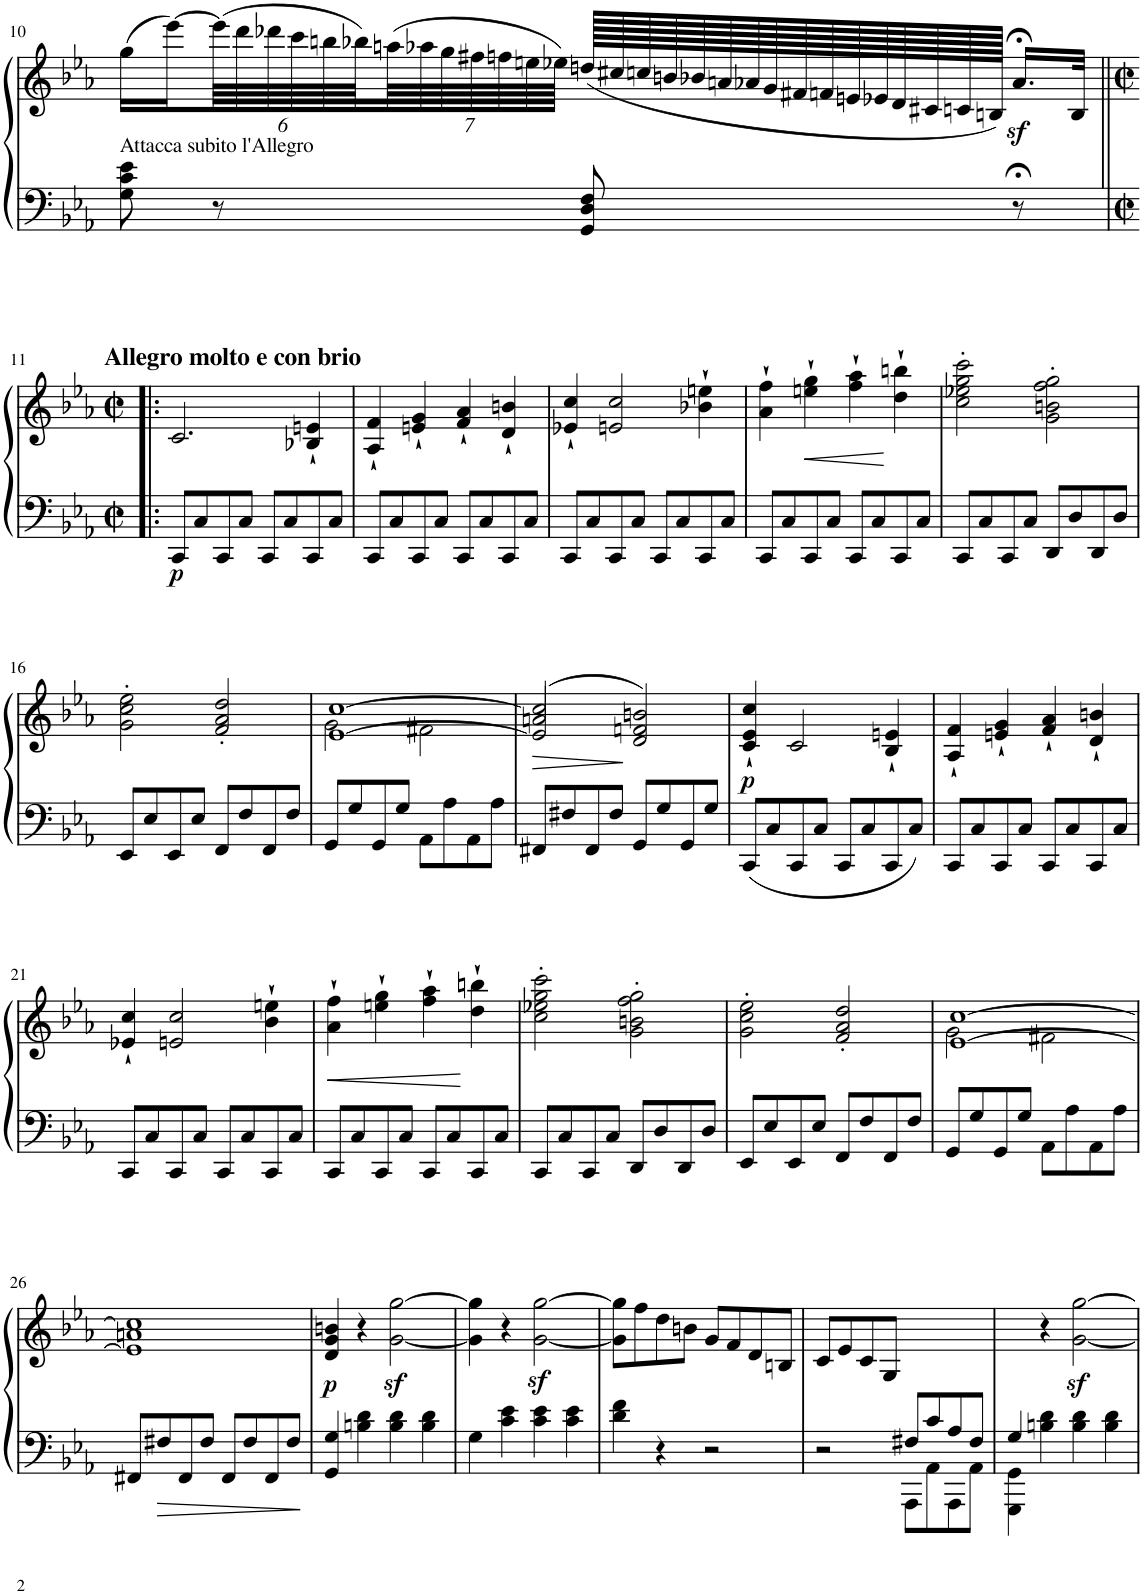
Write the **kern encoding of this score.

**kern	**kern	**dynam
*part1	*part1	*part1
*staff2	*staff1	*staff1/2
*I"Piano	*	*
*I'Pno	*	*
!!LO:PB:g=z
*clefF4	*clefG2	*
*k[b-e-a-]	*k[b-e-a-]	*
*M4/4	*M4/4	*
*met(c)	*met(c)	*
=10	=10	=10
!LO:TX:a:t=Attacca subito l'Allegro	!	!
8G\ 8c\ 8e-\	(16gg\LL	.
.	[16eee-\)	.
*	*Xbrackettup	*
8r	(96eee-\LL]	.
.	96ddd\	.
.	96ddd-X\	.
.	96ccc\	.
.	96bbn\	.
.	96bb-X\)	.
.	(112aan\	.
.	112aa-X\	.
.	112gg\	.
.	112ff#X\	.
.	112ffn\	.
.	112een\	.
.	112ee-X\JJJJ)	.
8GG/ 8D/ 8F/	(128ddn/LLLLL	.
.	128cc#X/	.
.	128ccn/	.
.	128bn/	.
.	128b-X/	.
.	128an/	.
.	128a-X/	.
.	128g/	.
.	128f#X/	.
.	128fn/	.
.	128en/	.
.	128e-X/	.
.	128d/	.
.	128c#X/	.
.	128cn/	.
.	128Bn/JJJJJ)	.
8r;<	16.a-z<;</LL	.
.	32B/JJk	.
!!LO:LB:g=z
=11!|:	=11!|:	=11!|:
*M4/4	*M4/4	*
*met(c|)	*met(c|)	*
!	!LO:TX:a:B:t=Allegro molto e con brio	!
!	!	!LO:DY:b=2
8CC/L	2.c/	p
8C/	.	.
8CC/	.	.
8C/J	.	.
8CC/L	.	.
8C/	.	.
8CC/	4B-X/'` 4en/'`	.
8C/J	.	.
=12	=12	=12
8CC/L	4A-/'` 4f/'`	.
8C/	.	.
8CC/	4en/'` 4g/'`	.
8C/J	.	.
8CC/L	4f/'` 4a-/'`	.
8C/	.	.
8CC/	4d/'` 4bn/'`	.
8C/J	.	.
=13	=13	=13
8CC/L	4e-X/'` 4cc/'`	.
8C/	.	.
8CC/	2en/ 2cc/	.
8C/J	.	.
8CC/L	.	.
8C/	.	.
8CC/	4b-X\'` 4een\'`	.
8C/J	.	.
=14	=14	=14
8CC/L	4a-\'` 4ff\'`	.
8C/	.	.
!	!	!LO:HP:b
8CC/	4een\'` 4gg\'`	<
8C/J	.	.
8CC/L	4ff\'` 4aa-\'`	.
8C/	.	.
8CC/	4dd\'` 4bbn\'`	[
8C/J	.	.
=15	=15	=15
8CC/L	2cc\' 2ee-X\' 2gg\' 2ccc\'	.
8C/	.	.
8CC/	.	.
8C/J	.	.
8DD/L	2g\' 2bn\' 2ff\' 2gg\'	.
8D/	.	.
8DD/	.	.
8D/J	.	.
!!LO:LB:g=z
=16	=16	=16
8EE-/L	2g\' 2cc\' 2ee-\'	.
8E-/	.	.
8EE-/	.	.
8E-/J	.	.
8FF/L	2f/' 2a-/' 2dd/'	.
8F/	.	.
8FF/	.	.
8F/J	.	.
=17	=17	=17
*	*^	*
8GG/L	[1e- [1cc	2g\	.
8G/	.	.	.
8GG/	.	.	.
8G/J	.	.	.
8AA-\L	.	2f#X\	.
8A-\	.	.	.
8AA-\	.	.	.
8A-\J	.	.	.
=18	=18	=18	=18
!	!	!	!LO:HP:b
8FF#X/L	(2e-/] 2cc/]	2an/	>
8F#X/	.	.	.
8FF#/	.	.	.
8F#/J	.	.	.
8GG/L	2d/ 2fn/ 2bn/)	2ryy	]
8G/	.	.	.
8GG/	.	.	.
8G/J	.	.	.
*	*v	*v	*
=19	=19	=19
!	!	!LO:DY:b
8CC/L	4c/'` 4e-/'` 4cc/'`	p
8C/	.	.
8CC/	2c/	.
8C/J	.	.
8CC/L	.	.
8C/	.	.
8CC/	4B-/'` 4en/'`	.
8C/J	.	.
=20	=20	=20
8CC/L	4A-/'` 4f/'`	.
8C/	.	.
8CC/	4en/'` 4g/'`	.
8C/J	.	.
8CC/L	4f/'` 4a-/'`	.
8C/	.	.
8CC/	4d/'` 4bn/'`	.
8C/J	.	.
!!LO:LB:g=z
=21	=21	=21
8CC/L	4e-X/'` 4cc/'`	.
8C/	.	.
8CC/	2en/ 2cc/	.
8C/J	.	.
8CC/L	.	.
8C/	.	.
8CC/	4b-\'` 4een\'`	.
8C/J	.	.
=22	=22	=22
!	!	!LO:HP:b
8CC/L	4a-\'` 4ff\'`	<
8C/	.	.
8CC/	4een\'` 4gg\'`	.
8C/J	.	.
8CC/L	4ff\'` 4aa-\'`	.
8C/	.	.
8CC/	4dd\'` 4bbn\'`	[
8C/J	.	.
=23	=23	=23
8CC/L	2cc\' 2ee-X\' 2gg\' 2ccc\'	.
8C/	.	.
8CC/	.	.
8C/J	.	.
8DD/L	2g\' 2bn\' 2ff\' 2gg\'	.
8D/	.	.
8DD/	.	.
8D/J	.	.
=24	=24	=24
8EE-/L	2g\' 2cc\' 2ee-\'	.
8E-/	.	.
8EE-/	.	.
8E-/J	.	.
8FF/L	2f/' 2a-/' 2dd/'	.
8F/	.	.
8FF/	.	.
8F/J	.	.
=25	=25	=25
*	*^	*
8GG/L	[1e- [1cc	2g\	.
8G/	.	.	.
8GG/	.	.	.
8G/J	.	.	.
8AA-\L	.	2f#X\	.
8A-\	.	.	.
8AA-\	.	.	.
8A-\J	.	.	.
!!LO:LB:g=z	!!
=26	=26	=26	=26
8FF#X/L	1e-] 1cc]	1an	.
8F#X/	.	.	.
8FF#/	.	.	.
8F#/J	.	.	.
8FF#/L	.	.	.
8F#/	.	.	.
8FF#/	.	.	.
8F#/J	.	.	.
*	*v	*v	*
=27	=27	=27
!	!	!LO:DY:b
4GG/ 4G/	4d/ 4g/ 4bn/	p
4Bn\ 4d\	4r	.
4B\ 4d\	[2g\z< [2gg\z<	.
4B\ 4d\	.	.
=28	=28	=28
4G\	4g\] 4gg\]	.
4c\ 4e-\	4r	.
4c\ 4e-\	[2g\z< [2gg\z<	.
4c\ 4e-\	.	.
=29	=29	=29
4d\ 4f\	8g\] 8gg\]L	.
.	8ff\	.
4r	8dd\	.
.	8bn\J	.
2r	8g/L	.
.	8f/	.
.	8d/	.
.	8Bn/J	.
=30	=30	=30
*^	*	*
2ryy	2r	8c/L	.
.	.	8e-/	.
.	.	8c/	.
.	.	8G/J	.
8F#X/L	8AAA-\L	2ryy	.
8c/	8AA-\	.	.
8A-/	8AAA-\	.	.
8F#/J	8AA-\J	.	.
=31	=31	=31	=31
4G/	4GGG\ 4GG\	4ryy	.
2.ryy	4Bn\ 4d\	4r	.
.	4B\ 4d\	[2g\z< [2gg\z<	.
.	4B\ 4d\	.	.
*v	*v	*	*
=	=	=
*-	*-	*-
